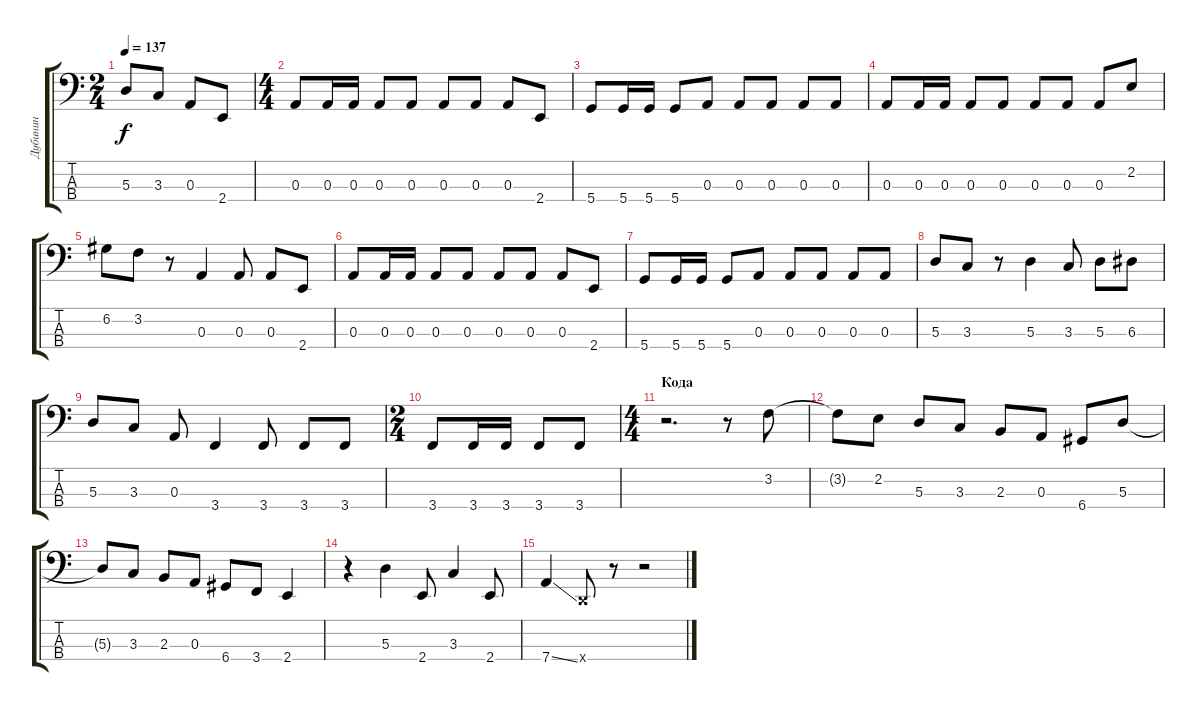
\track ("Дубинин" "Дубинин") {instrument electricbassfinger}
\staff {score tabs}
\tuning (G2 D2 A1 D1) {hide}
\ts (2 4)
\tempo 137
\clef f4
\ks c
5.3.8{dy f} 3.3.8 0.3.8 2.4.8 |
\ts (4 4)
0.3.8 0.3.16 0.3.16 0.3.8 0.3.8 0.3.8 0.3.8 0.3.8 2.4.8 |
5.4.8 5.4.16 5.4.16 5.4.8 0.3.8 0.3.8 0.3.8 0.3.8 0.3.8 |
0.3.8 0.3.16 0.3.16 0.3.8 0.3.8 0.3.8 0.3.8 0.3.8 2.2.8 |
6.2.8 3.2.8 r.8 0.3.4 0.3.8 0.3.8 2.4.8 |
0.3.8 0.3.16 0.3.16 0.3.8 0.3.8 0.3.8 0.3.8 0.3.8 2.4.8 |
5.4.8 5.4.16 5.4.16 5.4.8 0.3.8 0.3.8 0.3.8 0.3.8 0.3.8 |
5.3.8 3.3.8 r.8 5.3.4 3.3.8 5.3.8 6.3.8 |
5.3.8 3.3.8 0.3.8 3.4.4 3.4.8 3.4.8 3.4.8 |
\ts (2 4)
3.4.8 3.4.16 3.4.16 3.4.8 3.4.8 |
\ts (4 4)
\section ("" "Кода")
r.2{d} r.8 3.2.8 |
3.2{t}.8 2.2.8 5.3.8 3.3.8 2.3.8 0.3.8 6.4.8 5.3.8 |
5.3{t}.8 3.3.8 2.3.8 0.3.8 6.4.8 3.4.8 2.4.4 |
r.4 5.3.4 2.4.8 3.3.4 2.4.8 |
7.4{ss}.4 0.4{x}.8 r.8 r.2
